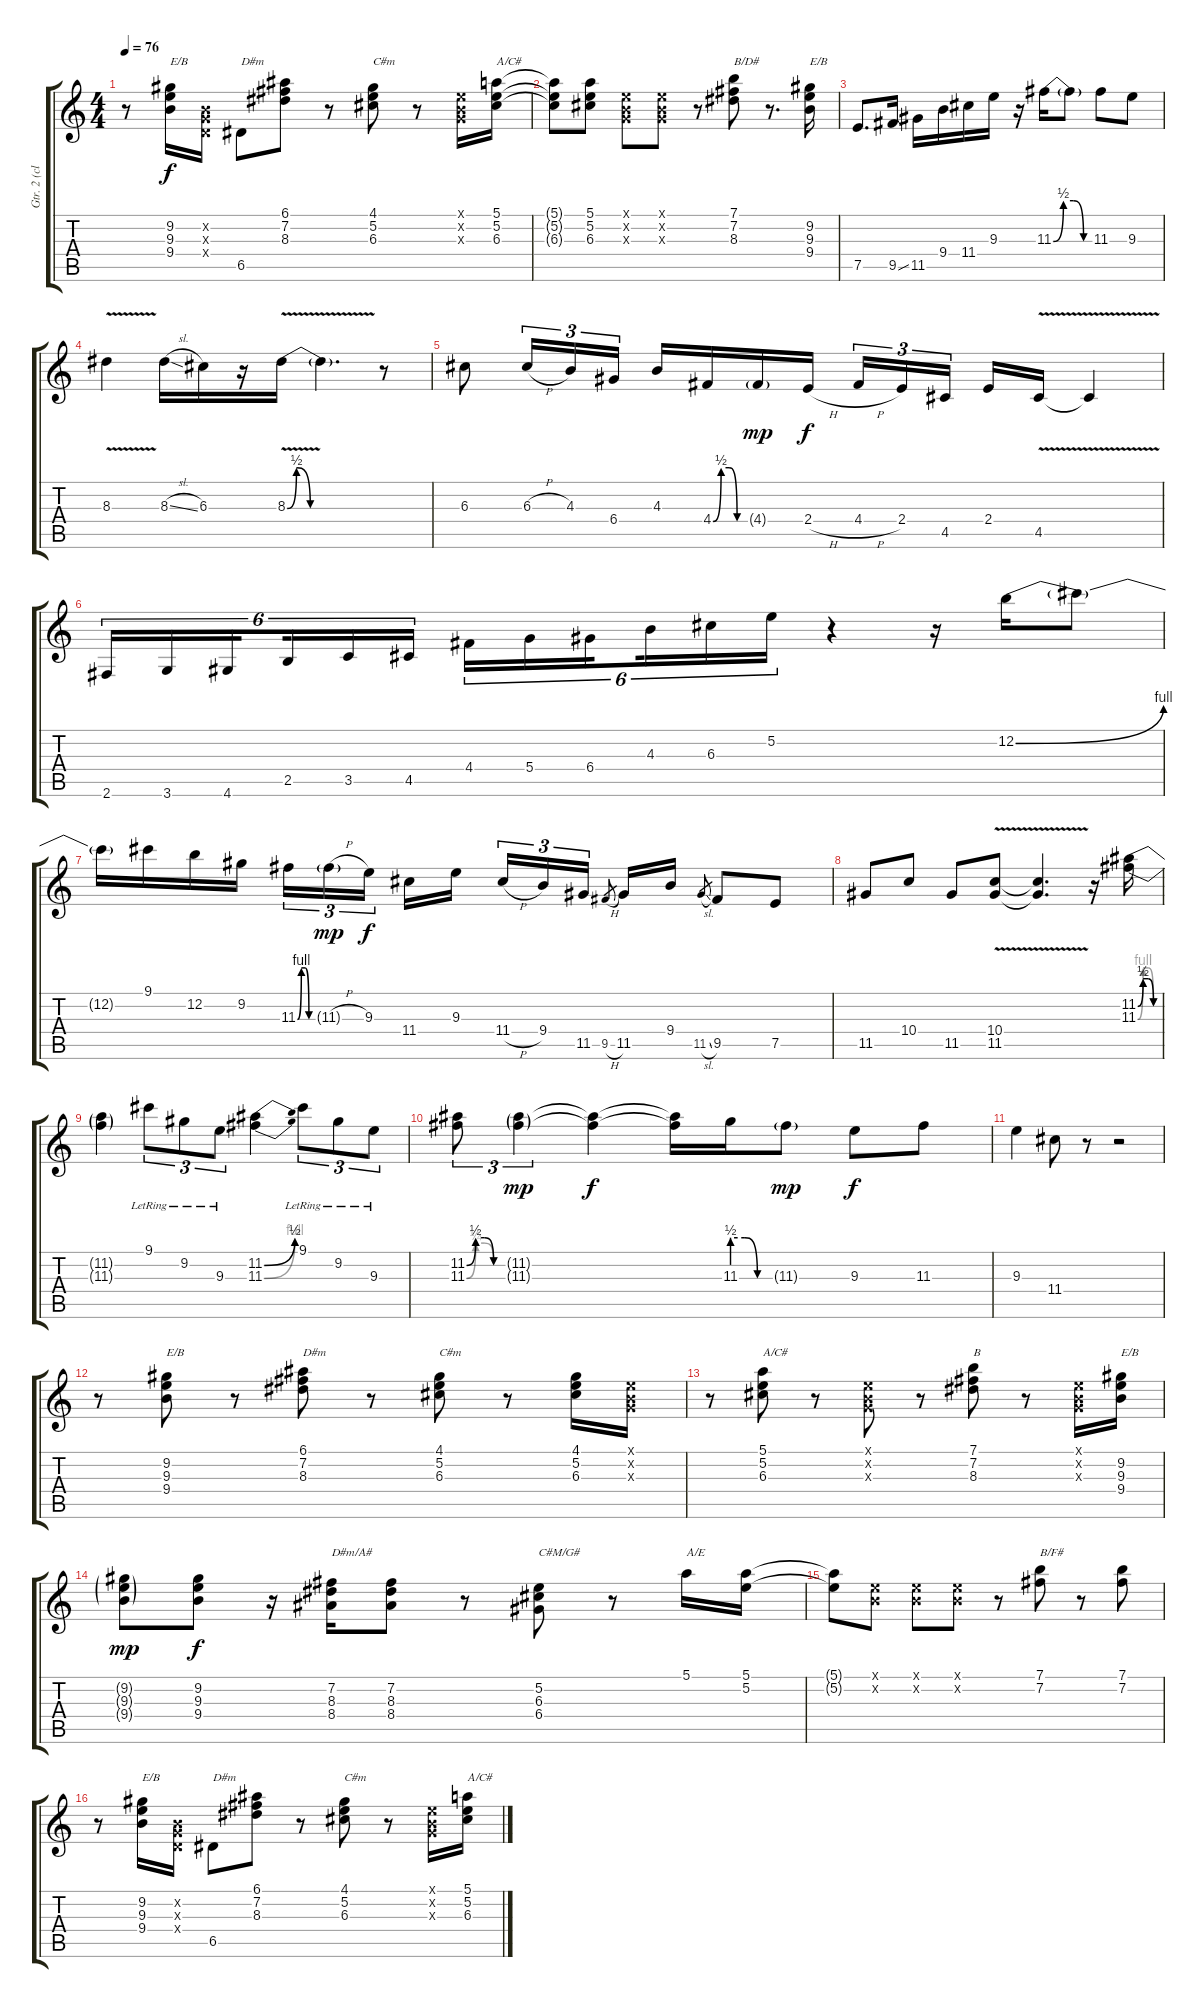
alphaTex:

\track ("Gtr. 2 (clean)" "Gtr. 2 (cl") {instrument acousticguitarsteel}
\staff {score tabs}
\tuning (E4 B3 G3 D3 A2 E2) {hide}
\ts (4 4)
\tempo 76
\clef g2
\ks c
r.8{dy f} (9.2 9.3 9.4).16{txt "E/B"} (0.2{x} 0.3{x} 0.4{x}).16 6.5.8{txt "D#m"} (6.1 7.2 8.3).8 r.8 (4.1 5.2 6.3).8{txt "C#m"} r.8 (0.1{x} 0.2{x} 0.3{x}).16 (5.1 5.2 6.3).16{txt "A/C#"} |
(5.1{t} 5.2{t} 6.3{t}).8 (5.1 5.2 6.3).8 (0.1{x} 0.2{x} 0.3{x}).8 (0.1{x} 0.2{x} 0.3{x}).8 r.8 (7.1 7.2 8.3).8{txt "B/D#"} r.8{d} (9.2 9.3 9.4).16{txt "E/B"} |
7.5.8{d volume 11 instrument overdrivenguitar} 9.5{ss}.16 11.5.16 9.4.16 11.4.16 9.3.16 r.16 11.3{be (custom 0 0 15 2 30 2 45 0 60 0)}.16 11.3{t}.8 11.3.8 9.3.8 |
8.3{v}.4 8.3{sl}.16 6.3.16 r.16 8.3{be (custom 0 0 6 2 15 0 45 0 60 0) v}.16 8.3{t}.4{d} r.8 |
6.3.8 6.3{h}.16{tu (3 2)} 4.3.16{tu (3 2)} 6.4.16{tu (3 2)} 4.3.16 4.4{be (custom 0 0 15 2 30 2 45 0 60 0)}.16 4.4{g}.16{dy mp} 2.4{h}.16{dy f} 4.4{h}.16{tu (3 2)} 2.4.16{tu (3 2)} 4.5.16{tu (3 2) beam splitsecondary} 2.4.16 4.5{v}.16 4.5{t}.4 |
2.6.16{tu (6 4)} 3.6.16{tu (6 4)} 4.6.16{tu (6 4) beam splitsecondary} 2.5.16{tu (6 4)} 3.5.16{tu (6 4)} 4.5.16{tu (6 4)} 4.4.16{tu (6 4)} 5.4.16{tu (6 4)} 6.4.16{tu (6 4) beam splitsecondary} 4.3.16{tu (6 4)} 6.3.16{tu (6 4)} 5.2.16{tu (6 4)} r.4 r.16 12.2{be (bend 0 0 60 4)}.16 12.2{t}.8 |
12.2{t}.16 9.1.16 12.2.16 9.2.16 11.3{be (custom 0 0 15 4 30 4 45 0 60 0)}.16{tu (3 2)} 11.3{h g}.16{tu (3 2) dy mp} 9.3.16{tu (3 2) dy f beam splitsecondary} 11.4.16 9.3.16 11.4{h}.16{tu (3 2)} 9.4.16{tu (3 2)} 11.5.16{tu (3 2)} 9.5{h}.8{gr beam splitsecondary} 11.5.16 9.4.16 11.5{sl}.8{gr} 9.5.8 7.5.8 |
11.5.8 10.4.8 11.5.8 (10.4{v} 11.5).8 (10.4{t} 11.5{t}).4{d} r.16 (11.2{be (custom 0 0 15 2 30 2 45 0 60 0)} 11.3{be (custom 0 0 15 4 30 4 45 0 60 0)}).16 |
(11.2{t} 11.3{t}).4 9.1{lr}.8{tu (3 2)} 9.2{lr}.8{tu (3 2)} 9.3{lr}.8{tu (3 2)} (11.2{be (bend 0 0 60 2)} 11.3{be (bend 0 0 60 4)}).4 9.1{lr}.8{tu (3 2)} 9.2{lr}.8{tu (3 2)} 9.3{lr}.8{tu (3 2)} |
(11.2{be (custom 0 0 15 2 30 2 45 0 60 0)} 11.3{be (custom 0 0 15 1 30 1 45 0 60 0)}).8{tu (3 2)} (11.2{g} 11.3{g}).4{tu (3 2) dy mp} (11.2{t} 11.3{t}).4{dy f} (11.2{t} 11.3{t}).16 11.3{be (custom 0 2 20 2 40 0 60 0)}.16 11.3{g}.8{dy mp} 9.3.8{dy f} 11.3.8 |
9.3.4 11.4.8 r.8 r.2 |
r.8 (9.2 9.3 9.4).8{txt "E/B"} r.8 (6.1 7.2 8.3).8{txt "D#m"} r.8 (4.1 5.2 6.3).8{txt "C#m"} r.8 (4.1 5.2 6.3).16 (0.1{x} 0.2{x} 0.3{x}).16 |
r.8 (5.1 5.2 6.3).8{txt "A/C#"} r.8 (0.1{x} 0.2{x} 0.3{x}).8 r.8 (7.1 7.2 8.3).8{txt "B"} r.8 (0.1{x} 0.2{x} 0.3{x}).16 (9.2 9.3 9.4).16{txt "E/B"} |
(9.2{g} 9.3{g} 9.4{g}).8{dy mp} (9.2 9.3 9.4).8{dy f} r.16 (7.2 8.3 8.4).16{txt "D#m/A#"} (7.2 8.3 8.4).8 r.8 (5.2 6.3 6.4).8{txt "C#M/G#"} r.8 5.1.16{txt "A/E"} (5.1 5.2).16 |
(5.1{t} 5.2{t}).8 (0.1{x} 0.2{x}).8 (0.1{x} 0.2{x}).8 (0.1{x} 0.2{x}).8 r.8 (7.1 7.2).8{txt "B/F#"} r.8 (7.1 7.2).8 |
r.8 (9.2 9.3 9.4).16{txt "E/B"} (0.2{x} 0.3{x} 0.4{x}).16 6.5.8{txt "D#m"} (6.1 7.2 8.3).8 r.8 (4.1 5.2 6.3).8{txt "C#m"} r.8 (0.1{x} 0.2{x} 0.3{x}).16 (5.1 5.2 6.3).16{txt "A/C#"}
